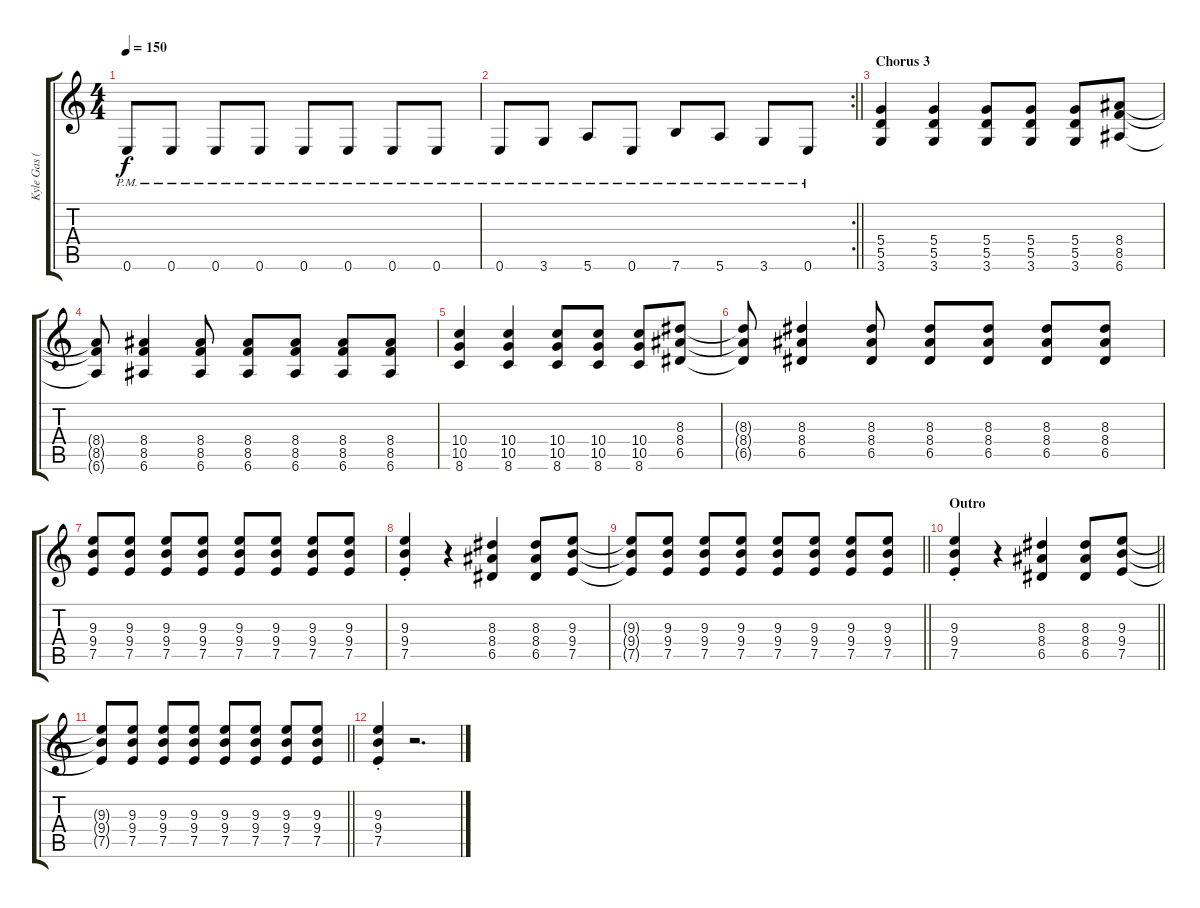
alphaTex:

\track ("Kyle Gas (Lead/Harmony)" "Kyle Gas (") {instrument distortionguitar}
\staff {score tabs}
\tuning (E4 B3 G3 D3 A2 E2) {hide}
\ts (4 4)
\tempo 150
\clef g2
\ks c
0.6{pm}.8{dy f} 0.6{pm}.8 0.6{pm}.8 0.6{pm}.8 0.6{pm}.8 0.6{pm}.8 0.6{pm}.8 0.6{pm}.8 |
\rc 2
\barLineRight lightlight
0.6{pm}.8 3.6{pm}.8 5.6{pm}.8 0.6{pm}.8 7.6{pm}.8 5.6{pm}.8 3.6{pm}.8 0.6{pm}.8 |
\section ("" "Chorus 3")
(5.4 5.5 3.6).4 (5.4 5.5 3.6).4 (5.4 5.5 3.6).8 (5.4 5.5 3.6).8 (5.4 5.5 3.6).8 (8.4 8.5 6.6).8 |
(8.4{t} 8.5{t} 6.6{t}).8 (8.4 8.5 6.6).4 (8.4 8.5 6.6).8 (8.4 8.5 6.6).8 (8.4 8.5 6.6).8 (8.4 8.5 6.6).8 (8.4 8.5 6.6).8 |
(10.4 10.5 8.6).4 (10.4 10.5 8.6).4 (10.4 10.5 8.6).8 (10.4 10.5 8.6).8 (10.4 10.5 8.6).8 (8.3 8.4 6.5).8 |
(8.3{t} 8.4{t} 6.5{t}).8 (8.3 8.4 6.5).4 (8.3 8.4 6.5).8 (8.3 8.4 6.5).8 (8.3 8.4 6.5).8 (8.3 8.4 6.5).8 (8.3 8.4 6.5).8 |
(9.3 9.4 7.5).8 (9.3 9.4 7.5).8 (9.3 9.4 7.5).8 (9.3 9.4 7.5).8 (9.3 9.4 7.5).8 (9.3 9.4 7.5).8 (9.3 9.4 7.5).8 (9.3 9.4 7.5).8 |
(9.3{st} 9.4{st} 7.5{st}).4 r.4 (8.3 8.4 6.5).4 (8.3 8.4 6.5).8 (9.3 9.4 7.5).8 |
\barLineRight lightlight
(9.3{t} 9.4{t} 7.5{t}).8 (9.3 9.4 7.5).8 (9.3 9.4 7.5).8 (9.3 9.4 7.5).8 (9.3 9.4 7.5).8 (9.3 9.4 7.5).8 (9.3 9.4 7.5).8 (9.3 9.4 7.5).8 |
\section ("" "Outro")
\barLineRight lightlight
(9.3{st} 9.4{st} 7.5{st}).4 r.4 (8.3 8.4 6.5).4 (8.3 8.4 6.5).8 (9.3 9.4 7.5).8 |
\barLineRight lightlight
(9.3{t} 9.4{t} 7.5{t}).8 (9.3 9.4 7.5).8 (9.3 9.4 7.5).8 (9.3 9.4 7.5).8 (9.3 9.4 7.5).8 (9.3 9.4 7.5).8 (9.3 9.4 7.5).8 (9.3 9.4 7.5).8 |
(9.3{st} 9.4{st} 7.5{st}).4 r.2{d}
